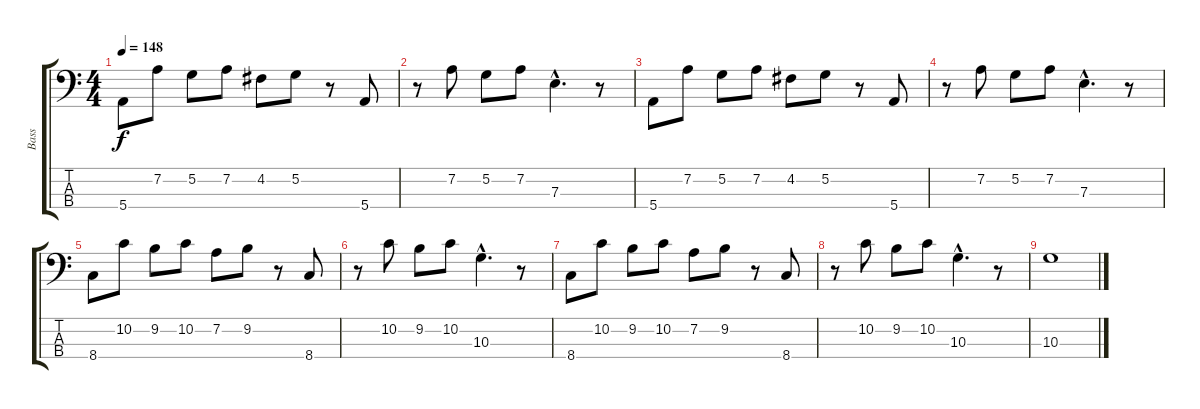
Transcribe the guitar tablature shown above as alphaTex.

\track ("Bass" "Bass") {instrument electricbasspick}
\staff {score tabs}
\tuning (G2 D2 A1 E1) {hide}
\ts (4 4)
\tempo 148
\clef f4
\ks c
5.4.8{dy f} 7.2.8 5.2.8 7.2.8 4.2.8 5.2.8 r.8 5.4.8 |
r.8 7.2.8 5.2.8 7.2.8 7.3{hac}.4{d} r.8 |
5.4.8 7.2.8 5.2.8 7.2.8 4.2.8 5.2.8 r.8 5.4.8 |
r.8 7.2.8 5.2.8 7.2.8 7.3{hac}.4{d} r.8 |
8.4.8 10.2.8 9.2.8 10.2.8 7.2.8 9.2.8 r.8 8.4.8 |
r.8 10.2.8 9.2.8 10.2.8 10.3{hac}.4{d} r.8 |
8.4.8 10.2.8 9.2.8 10.2.8 7.2.8 9.2.8 r.8 8.4.8 |
r.8 10.2.8 9.2.8 10.2.8 10.3{hac}.4{d} r.8 |
10.3.1
